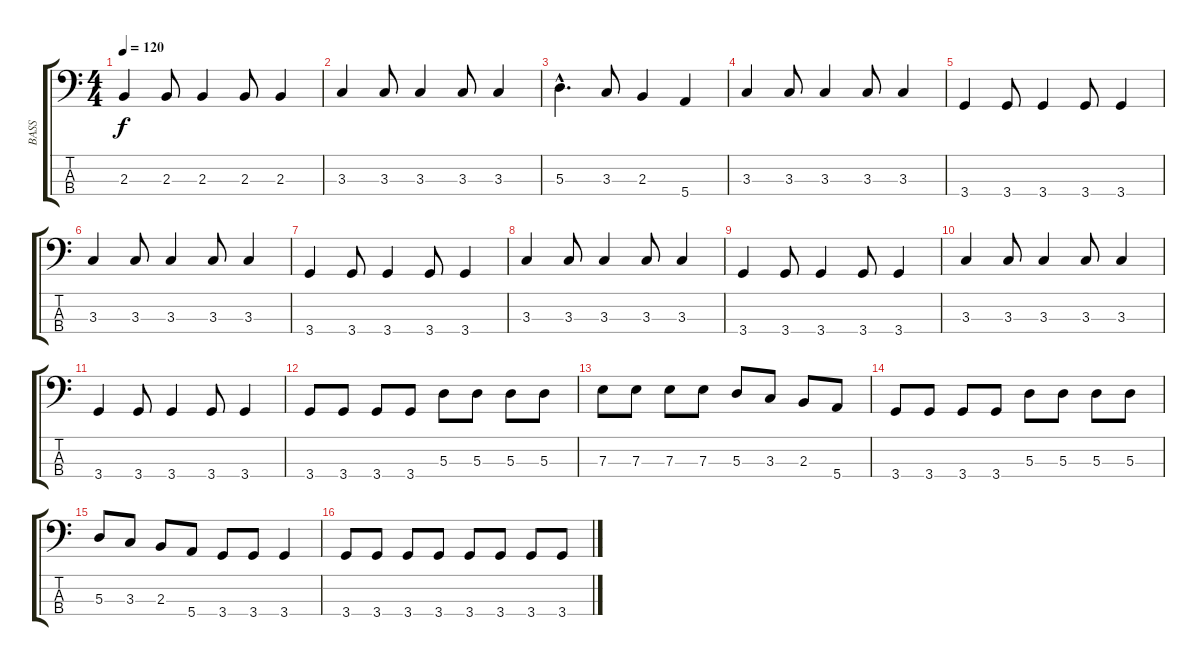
\track ("BASS" "BASS") {instrument electricbassfinger}
\staff {score tabs}
\tuning (G2 D2 A1 E1) {hide}
\ts (4 4)
\tempo 120
\clef f4
\ks c
2.3.4{dy f} 2.3.8 2.3.4 2.3.8 2.3.4 |
3.3.4 3.3.8 3.3.4 3.3.8 3.3.4 |
5.3{hac}.4{d} 3.3.8 2.3.4 5.4.4 |
3.3.4 3.3.8 3.3.4 3.3.8 3.3.4 |
3.4.4 3.4.8 3.4.4 3.4.8 3.4.4 |
3.3.4 3.3.8 3.3.4 3.3.8 3.3.4 |
3.4.4 3.4.8 3.4.4 3.4.8 3.4.4 |
3.3.4 3.3.8 3.3.4 3.3.8 3.3.4 |
3.4.4 3.4.8 3.4.4 3.4.8 3.4.4 |
3.3.4 3.3.8 3.3.4 3.3.8 3.3.4 |
3.4.4 3.4.8 3.4.4 3.4.8 3.4.4 |
3.4.8 3.4.8 3.4.8 3.4.8 5.3.8 5.3.8 5.3.8 5.3.8 |
7.3.8 7.3.8 7.3.8 7.3.8 5.3.8 3.3.8 2.3.8 5.4.8 |
3.4.8 3.4.8 3.4.8 3.4.8 5.3.8 5.3.8 5.3.8 5.3.8 |
5.3.8 3.3.8 2.3.8 5.4.8 3.4.8 3.4.8 3.4.4 |
3.4.8 3.4.8 3.4.8 3.4.8 3.4.8 3.4.8 3.4.8 3.4.8
